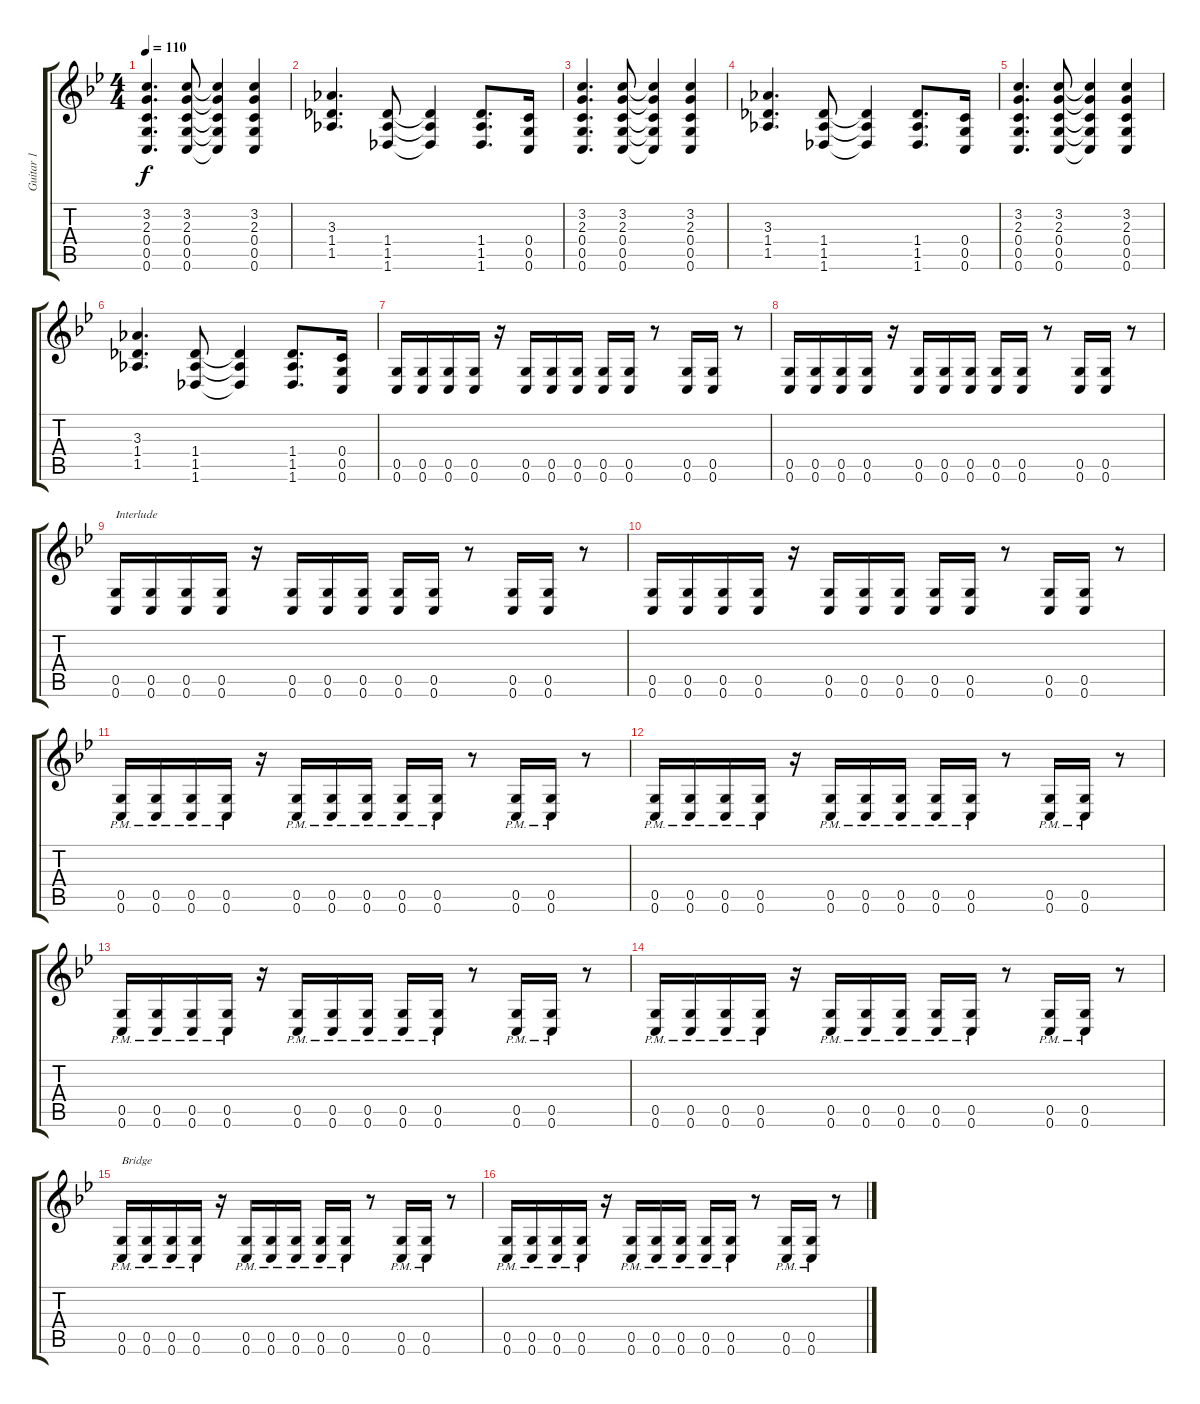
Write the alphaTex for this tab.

\track ("Guitar 1" "Guitar 1") {instrument distortionguitar}
\staff {score tabs}
\tuning (D4 A3 F3 C3 G2 C2) {hide}
\ts (4 4)
\tempo 110
\clef g2
\ks bb
(3.2 2.3 0.4 0.5 0.6).4{d dy f} (3.2 2.3 0.4 0.5 0.6).8 (3.2{t} 2.3{t} 0.4{t} 0.5{t} 0.6{t}).4 (3.2 2.3 0.4 0.5 0.6).4 |
(3.3 1.4 1.5).4{d} (1.4 1.5 1.6).8 (1.4{t} 1.5{t} 1.6{t}).4 (1.4 1.5 1.6).8{d} (0.4 0.5 0.6).16 |
(3.2 2.3 0.4 0.5 0.6).4{d} (3.2 2.3 0.4 0.5 0.6).8 (3.2{t} 2.3{t} 0.4{t} 0.5{t} 0.6{t}).4 (3.2 2.3 0.4 0.5 0.6).4 |
(3.3 1.4 1.5).4{d} (1.4 1.5 1.6).8 (1.4{t} 1.5{t} 1.6{t}).4 (1.4 1.5 1.6).8{d} (0.4 0.5 0.6).16 |
(3.2 2.3 0.4 0.5 0.6).4{d} (3.2 2.3 0.4 0.5 0.6).8 (3.2{t} 2.3{t} 0.4{t} 0.5{t} 0.6{t}).4 (3.2 2.3 0.4 0.5 0.6).4 |
(3.3 1.4 1.5).4{d} (1.4 1.5 1.6).8 (1.4{t} 1.5{t} 1.6{t}).4 (1.4 1.5 1.6).8{d} (0.4 0.5 0.6).16 |
(0.5 0.6).16 (0.5 0.6).16 (0.5 0.6).16 (0.5 0.6).16 r.16 (0.5 0.6).16 (0.5 0.6).16 (0.5 0.6).16 (0.5 0.6).16 (0.5 0.6).16 r.8 (0.5 0.6).16 (0.5 0.6).16 r.8 |
(0.5 0.6).16 (0.5 0.6).16 (0.5 0.6).16 (0.5 0.6).16 r.16 (0.5 0.6).16 (0.5 0.6).16 (0.5 0.6).16 (0.5 0.6).16 (0.5 0.6).16 r.8 (0.5 0.6).16 (0.5 0.6).16 r.8 |
(0.5 0.6).16{txt "Interlude"} (0.5 0.6).16 (0.5 0.6).16 (0.5 0.6).16 r.16 (0.5 0.6).16 (0.5 0.6).16 (0.5 0.6).16 (0.5 0.6).16 (0.5 0.6).16 r.8 (0.5 0.6).16 (0.5 0.6).16 r.8 |
(0.5 0.6).16 (0.5 0.6).16 (0.5 0.6).16 (0.5 0.6).16 r.16 (0.5 0.6).16 (0.5 0.6).16 (0.5 0.6).16 (0.5 0.6).16 (0.5 0.6).16 r.8 (0.5 0.6).16 (0.5 0.6).16 r.8 |
(0.5{pm} 0.6{pm}).16 (0.5{pm} 0.6{pm}).16 (0.5{pm} 0.6{pm}).16 (0.5{pm} 0.6{pm}).16 r.16 (0.5{pm} 0.6{pm}).16 (0.5{pm} 0.6{pm}).16 (0.5{pm} 0.6{pm}).16 (0.5{pm} 0.6{pm}).16 (0.5{pm} 0.6{pm}).16 r.8 (0.5{pm} 0.6{pm}).16 (0.5{pm} 0.6{pm}).16 r.8 |
(0.5{pm} 0.6{pm}).16 (0.5{pm} 0.6{pm}).16 (0.5{pm} 0.6{pm}).16 (0.5{pm} 0.6{pm}).16 r.16 (0.5{pm} 0.6{pm}).16 (0.5{pm} 0.6{pm}).16 (0.5{pm} 0.6{pm}).16 (0.5{pm} 0.6{pm}).16 (0.5{pm} 0.6{pm}).16 r.8 (0.5{pm} 0.6{pm}).16 (0.5{pm} 0.6{pm}).16 r.8 |
(0.5{pm} 0.6{pm}).16 (0.5{pm} 0.6{pm}).16 (0.5{pm} 0.6{pm}).16 (0.5{pm} 0.6{pm}).16 r.16 (0.5{pm} 0.6{pm}).16 (0.5{pm} 0.6{pm}).16 (0.5{pm} 0.6{pm}).16 (0.5{pm} 0.6{pm}).16 (0.5{pm} 0.6{pm}).16 r.8 (0.5{pm} 0.6{pm}).16 (0.5{pm} 0.6{pm}).16 r.8 |
(0.5{pm} 0.6{pm}).16 (0.5{pm} 0.6{pm}).16 (0.5{pm} 0.6{pm}).16 (0.5{pm} 0.6{pm}).16 r.16 (0.5{pm} 0.6{pm}).16 (0.5{pm} 0.6{pm}).16 (0.5{pm} 0.6{pm}).16 (0.5{pm} 0.6{pm}).16 (0.5{pm} 0.6{pm}).16 r.8 (0.5{pm} 0.6{pm}).16 (0.5{pm} 0.6{pm}).16 r.8 |
(0.5{pm} 0.6{pm}).16{txt "Bridge"} (0.5{pm} 0.6{pm}).16 (0.5{pm} 0.6{pm}).16 (0.5{pm} 0.6{pm}).16 r.16 (0.5{pm} 0.6{pm}).16 (0.5{pm} 0.6{pm}).16 (0.5{pm} 0.6{pm}).16 (0.5{pm} 0.6{pm}).16 (0.5{pm} 0.6{pm}).16 r.8 (0.5{pm} 0.6{pm}).16 (0.5{pm} 0.6{pm}).16 r.8 |
(0.5{pm} 0.6{pm}).16 (0.5{pm} 0.6{pm}).16 (0.5{pm} 0.6{pm}).16 (0.5{pm} 0.6{pm}).16 r.16 (0.5{pm} 0.6{pm}).16 (0.5{pm} 0.6{pm}).16 (0.5{pm} 0.6{pm}).16 (0.5{pm} 0.6{pm}).16 (0.5{pm} 0.6{pm}).16 r.8 (0.5{pm} 0.6{pm}).16 (0.5{pm} 0.6{pm}).16 r.8
